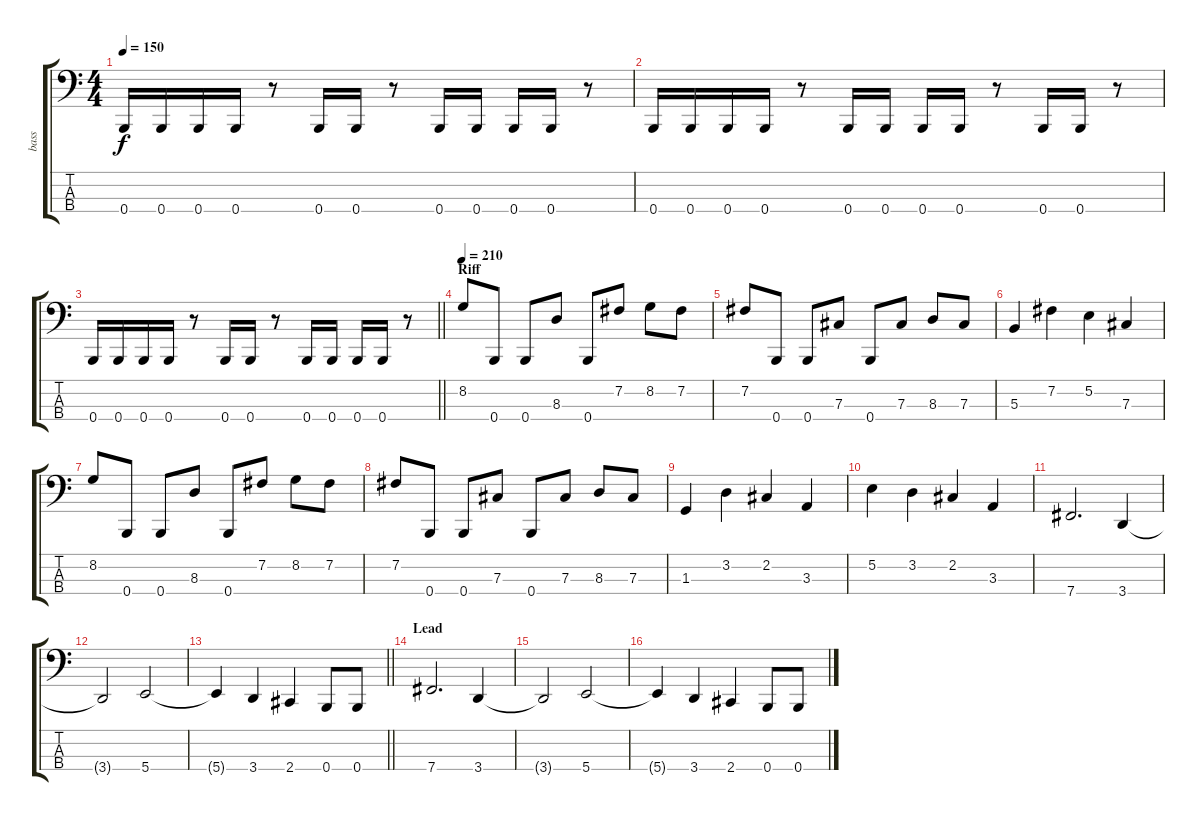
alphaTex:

\track ("bass" "bass") {instrument electricbasspick}
\staff {score tabs}
\tuning (E2 B1 Gb1 B0) {hide}
\ts (4 4)
\tempo 150
\clef f4
\ks c
0.4.16{dy f} 0.4.16 0.4.16 0.4.16 r.8 0.4.16 0.4.16 r.8 0.4.16 0.4.16 0.4.16 0.4.16 r.8 |
0.4.16 0.4.16 0.4.16 0.4.16 r.8 0.4.16 0.4.16 0.4.16 0.4.16 r.8 0.4.16 0.4.16 r.8 |
\barLineRight lightlight
0.4.16 0.4.16 0.4.16 0.4.16 r.8 0.4.16 0.4.16 r.8 0.4.16 0.4.16 0.4.16 0.4.16 r.8 |
\section ("" "Riff")
\tempo 210
8.2.8 0.4.8 0.4.8 8.3.8 0.4.8 7.2.8 8.2.8 7.2.8 |
7.2.8 0.4.8 0.4.8 7.3.8 0.4.8 7.3.8 8.3.8 7.3.8 |
5.3.4 7.2.4 5.2.4 7.3.4 |
8.2.8 0.4.8 0.4.8 8.3.8 0.4.8 7.2.8 8.2.8 7.2.8 |
7.2.8 0.4.8 0.4.8 7.3.8 0.4.8 7.3.8 8.3.8 7.3.8 |
1.3.4 3.2.4 2.2.4 3.3.4 |
5.2.4 3.2.4 2.2.4 3.3.4 |
7.4.2{d} 3.4.4 |
3.4{t}.2 5.4.2 |
\barLineRight lightlight
5.4{t}.4 3.4.4 2.4.4 0.4.8 0.4.8 |
\section ("" "Lead")
7.4.2{d} 3.4.4 |
3.4{t}.2 5.4.2 |
5.4{t}.4 3.4.4 2.4.4 0.4.8 0.4.8
